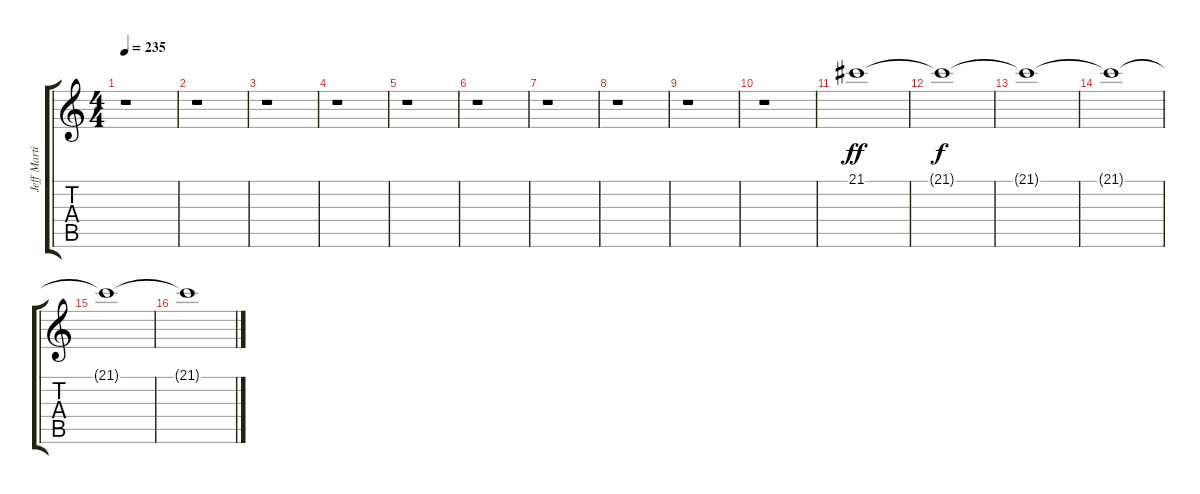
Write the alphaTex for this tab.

\track ("Jeff Martin" "Jeff Marti") {instrument lead6voice}
\staff {score tabs}
\tuning (E4 B3 G3 D3 A2 E2) {hide}
\ts (4 4)
\tempo 235
\clef g2
\ks c
r.1{dy ff} |
r.1 |
r.1 |
r.1 |
r.1 |
r.1 |
r.1 |
r.1 |
r.1 |
r.1 |
21.1.1 |
21.1{t}.1{dy f} |
21.1{t}.1 |
21.1{t}.1 |
21.1{t}.1 |
21.1{t}.1
